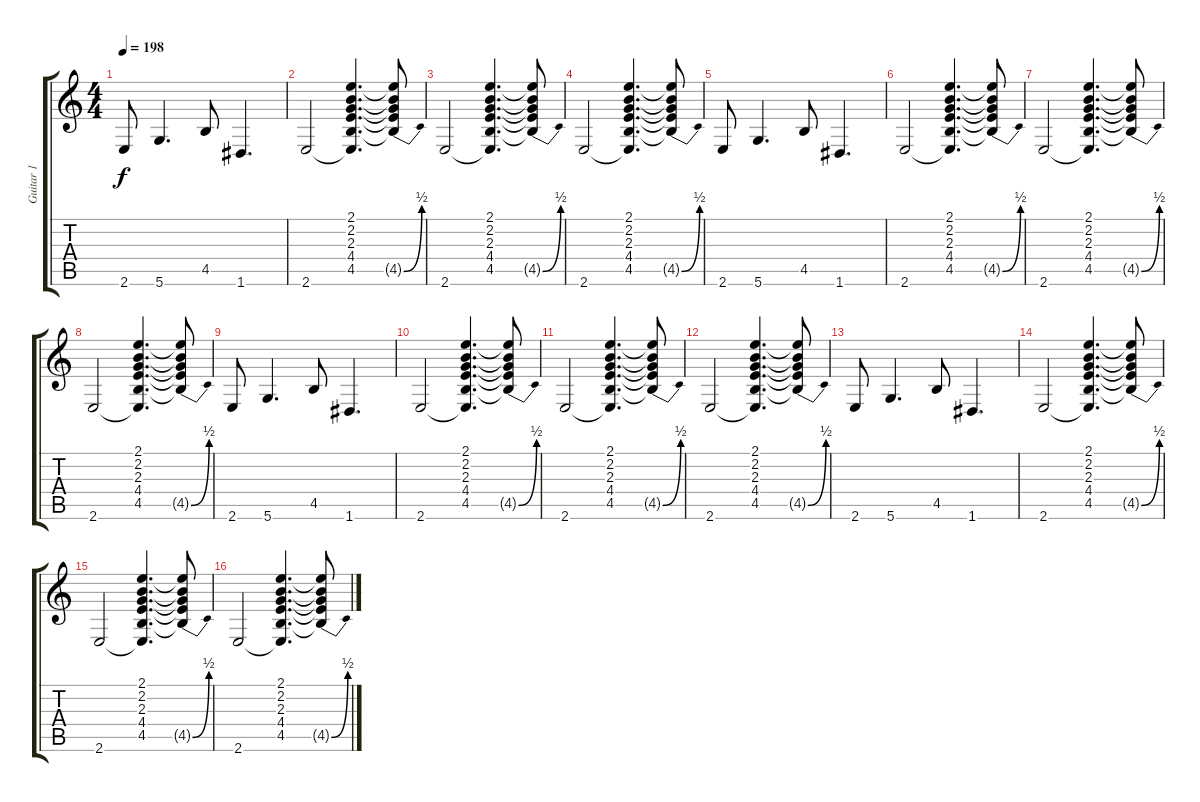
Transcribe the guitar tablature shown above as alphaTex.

\track ("Guitar 1" "Guitar 1") {instrument overdrivenguitar}
\staff {score tabs}
\tuning (D4 A3 F3 C3 G2 D2) {hide}
\ts (4 4)
\tempo 198
\clef g2
\ks c
2.6.8{dy f} 5.6.4{d} 4.5.8 1.6.4{d} |
2.6.2 (2.1 2.2 2.3 4.4 4.5 2.6{t}).4{d} (2.1{t} 2.2{t} 2.3{t} 4.4{t} 4.5{be (bend 0 0 60 2) t}).8 |
2.6.2 (2.1 2.2 2.3 4.4 4.5 2.6{t}).4{d} (2.1{t} 2.2{t} 2.3{t} 4.4{t} 4.5{be (bend 0 0 60 2) t}).8 |
2.6.2 (2.1 2.2 2.3 4.4 4.5 2.6{t}).4{d} (2.1{t} 2.2{t} 2.3{t} 4.4{t} 4.5{be (bend 0 0 60 2) t}).8 |
2.6.8 5.6.4{d} 4.5.8 1.6.4{d} |
2.6.2 (2.1 2.2 2.3 4.4 4.5 2.6{t}).4{d} (2.1{t} 2.2{t} 2.3{t} 4.4{t} 4.5{be (bend 0 0 60 2) t}).8 |
2.6.2 (2.1 2.2 2.3 4.4 4.5 2.6{t}).4{d} (2.1{t} 2.2{t} 2.3{t} 4.4{t} 4.5{be (bend 0 0 60 2) t}).8 |
2.6.2 (2.1 2.2 2.3 4.4 4.5 2.6{t}).4{d} (2.1{t} 2.2{t} 2.3{t} 4.4{t} 4.5{be (bend 0 0 60 2) t}).8 |
2.6.8 5.6.4{d} 4.5.8 1.6.4{d} |
2.6.2 (2.1 2.2 2.3 4.4 4.5 2.6{t}).4{d} (2.1{t} 2.2{t} 2.3{t} 4.4{t} 4.5{be (bend 0 0 60 2) t}).8 |
2.6.2 (2.1 2.2 2.3 4.4 4.5 2.6{t}).4{d} (2.1{t} 2.2{t} 2.3{t} 4.4{t} 4.5{be (bend 0 0 60 2) t}).8 |
2.6.2 (2.1 2.2 2.3 4.4 4.5 2.6{t}).4{d} (2.1{t} 2.2{t} 2.3{t} 4.4{t} 4.5{be (bend 0 0 60 2) t}).8 |
2.6.8 5.6.4{d} 4.5.8 1.6.4{d} |
2.6.2 (2.1 2.2 2.3 4.4 4.5 2.6{t}).4{d} (2.1{t} 2.2{t} 2.3{t} 4.4{t} 4.5{be (bend 0 0 60 2) t}).8 |
2.6.2 (2.1 2.2 2.3 4.4 4.5 2.6{t}).4{d} (2.1{t} 2.2{t} 2.3{t} 4.4{t} 4.5{be (bend 0 0 60 2) t}).8 |
2.6.2 (2.1 2.2 2.3 4.4 4.5 2.6{t}).4{d} (2.1{t} 2.2{t} 2.3{t} 4.4{t} 4.5{be (bend 0 0 60 2) t}).8
